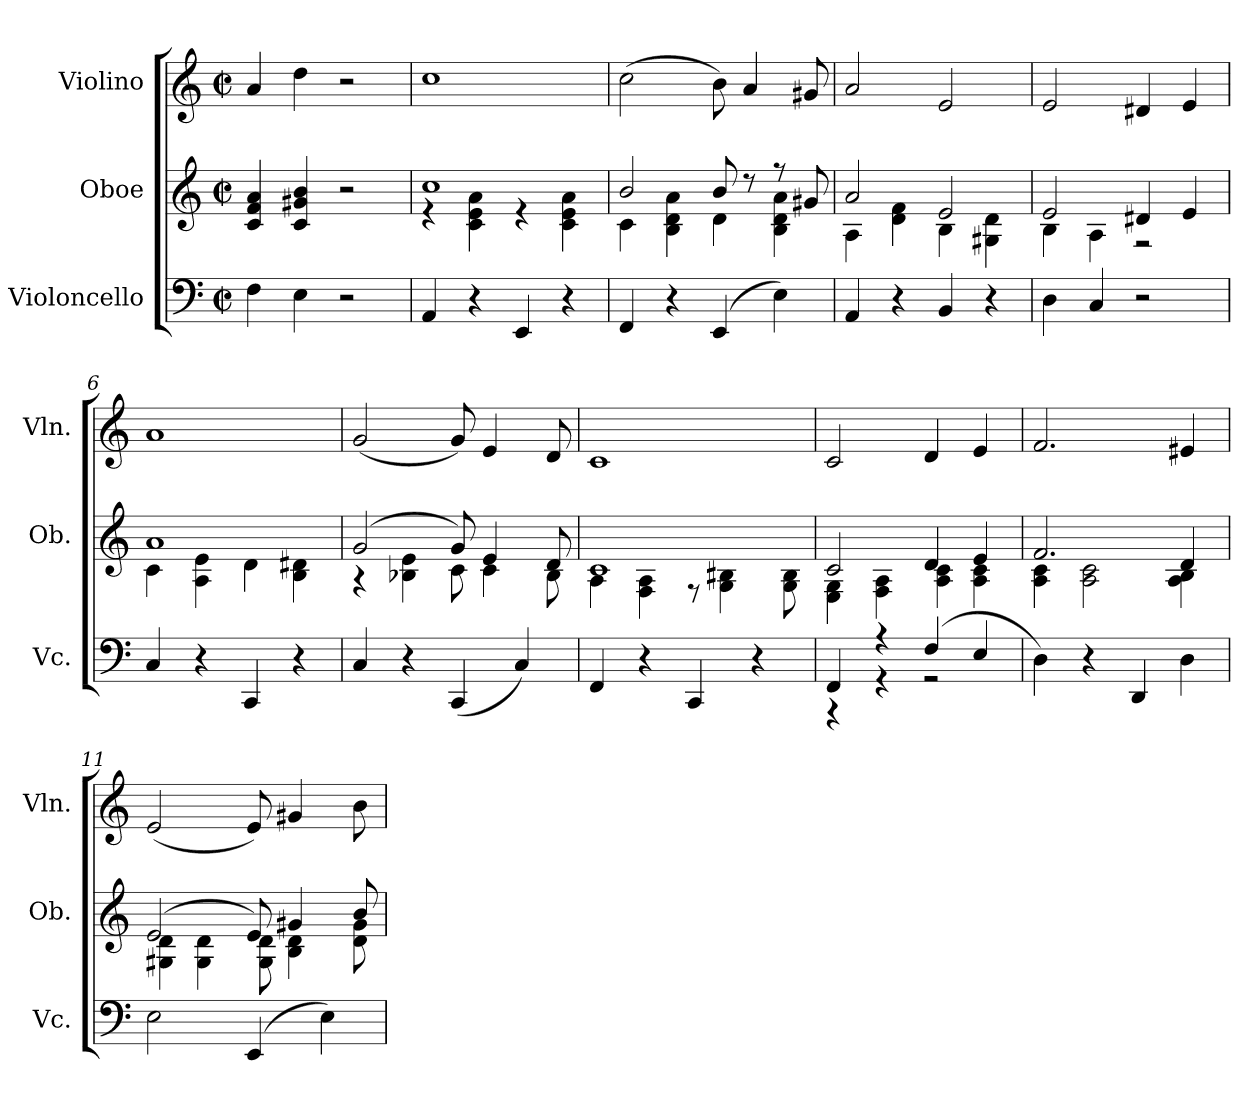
**kern	**kern	**kern
*part3	*part2	*part1
*staff3	*staff2	*staff1
*I"Violoncello	*I"Oboe	*I"Violino
*I'Vc.	*I'Ob.	*I'Vln.
*clefF4	*clefG2	*clefG2
*k[]	*k[]	*k[]
*M2/2	*M2/2	*M2/2
*met(c|)	*met(c|)	*met(c|)
=1	=1	=1
4F\	4c/ 4f/ 4a/	4a/
4E\	4c/ 4g#X/ 4b/	4dd\
2r	2r	2r
=2	=2	=2
*	*^	*
4AA/	1cc	4r	1cc
4r	.	4c\ 4e\ 4a\	.
4EE/	.	4r	.
4r	.	4c\ 4e\ 4a\	.
=3	=3	=3	=3
4FF/	2b/	4c\	(>2cc\
4r	.	4B\ 4d\ 4a\	.
(>4EE/	8b/	4d\	8b\)
.	8r	.	4a/
4E\)	8r	4B\ 4d\ 4a\	.
.	8g#X/	.	8g#X/
!!LO:LB:g=z
=4	=4	=4	=4
4AA/	2a/	4A\	2a/
4r	.	4d\ 4f\	.
4BB/	2e/	4B\	2e/
4r	.	4G#X\ 4d\	.
=5	=5	=5	=5
4D\	2e/	4B\	2e/
4C/	.	4A\	.
2r	4d#X/	2r	4d#X/
.	4e/	.	4e/
=6	=6	=6	=6
4C/	1a	4c\	1a
4r	.	4A\ 4e\	.
4CC/	.	4d\	.
4r	.	4B\ 4d#X\	.
=7	=7	=7	=7
4C/	(>2g/	4r	(<2g/
4r	.	4B-X\ 4e\	.
(<4CC/	8g/)	8c\	8g/)
.	4e/	4c\	4e/
4C/)	.	.	.
.	8d/	8B-\	8d/
!!LO:LB:g=z
=8	=8	=8	=8
4FF/	1c	4A\	1c
4r	.	4F\ 4A\	.
4CC/	.	8r	.
.	.	4G\ 4B#X\	.
4r	.	.	.
.	.	8G\ 8B#\	.
=9	=9	=9	=9
*^	*	*	*
4FF/	4r	2c/	4E\ 4G\	2c/
4r	4r	.	4F\ 4A\	.
(>4F/	2r	4d/	4A\ 4c\	4d/
4E/	.	4e/	4A\ 4c\	4e/
*v	*v	*	*	*
=10	=10	=10	=10
4D\)	2.f/	4A\ 4c\	2.f/
4r	.	2A\ 2c\	.
4DD/	.	.	.
4D\	4d/	4A\ 4B\	4e#X/
!!LO:LB:g=z
=11	=11	=11	=11
2E\	(>2e/	4G#X\ 4d\	(<2e/
.	.	4G#\ 4d\	.
(>4EE/	8e/)	8G#\ 8d\	8e/)
.	4g#X/	4B\ 4d\	4g#X/
4E\)	.	.	.
.	8b/	8d\ 8g#\	8b\
*	*v	*v	*
=	=	=
*-	*-	*-
